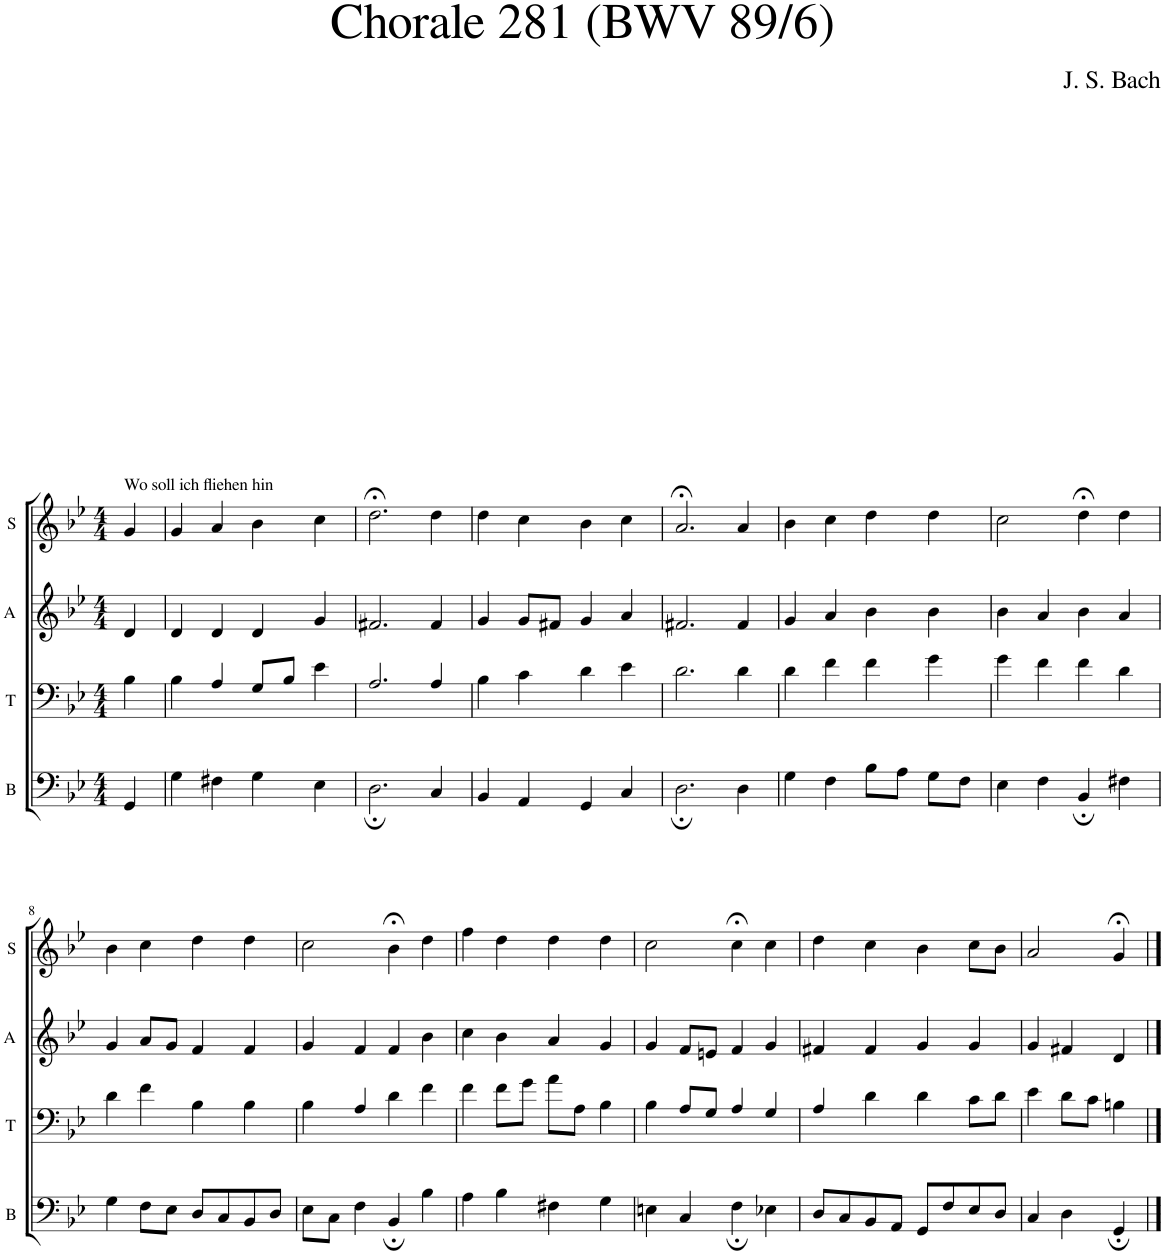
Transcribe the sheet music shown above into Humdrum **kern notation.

**kern	**kern	**kern	**kern
*part4	*part3	*part2	*part1
*staff4	*staff3	*staff2	*staff1
*I"B	*I"T	*I"A	*I"S
*I'B	*I'T	*I'A	*I'S
*clefF4	*clefF4	*clefG2	*clefG2
*k[b-e-]	*k[b-e-]	*k[b-e-]	*k[b-e-]
*M4/4	*M4/4	*M4/4	*M4/4
=1	=1	=1	=1
!	!	!	!LO:TX:a:t=Wo soll ich fliehen hin
4GG/	4B-\	4d/	4g/
=2	=2	=2	=2
4G\	4B-\	4d/	4g/
4F#X\	4A/	4d/	4a/
4G\	8G/L	4d/	4b-\
.	8B-/J	.	.
4E-\	4e-\	4g/	4cc\
=3	=3	=3	=3
2.D;\	2.A/	2.f#X/	2.dd;<\
4C/	4A/	4f#/	4dd\
=4	=4	=4	=4
4BB-/	4B-\	4g/	4dd\
4AA/	4c\	8g/L	4cc\
.	.	8f#X/J	.
4GG/	4d\	4g/	4b-\
4C/	4e-\	4a/	4cc\
=5	=5	=5	=5
2.D;\	2.d\	2.f#X/	2.a;</
4D\	4d\	4f#/	4a/
=6	=6	=6	=6
4G\	4d\	4g/	4b-\
4F\	4f\	4a/	4cc\
8B-\L	4f\	4b-\	4dd\
8A\J	.	.	.
8G\L	4g\	4b-\	4dd\
8F\J	.	.	.
=7	=7	=7	=7
4E-\	4g\	4b-\	2cc\
4F\	4f\	4a/	.
4BB-;/	4f\	4b-\	4dd;<\
4F#X\	4d\	4a/	4dd\
!!LO:LB:g=z
=8	=8	=8	=8
4G\	4d\	4g/	4b-\
8F\L	4f\	8a/L	4cc\
8E-\J	.	8g/J	.
8D/L	4B-\	4f/	4dd\
8C/	.	.	.
8BB-/	4B-\	4f/	4dd\
8D/J	.	.	.
=9	=9	=9	=9
8E-\L	4B-\	4g/	2cc\
8C\J	.	.	.
4F\	4A/	4f/	.
4BB-;/	4d\	4f/	4b-;<\
4B-\	4f\	4b-\	4dd\
=10	=10	=10	=10
4A\	4f\	4cc\	4ff\
4B-\	8f\L	4b-\	4dd\
.	8g\J	.	.
4F#X\	8a\L	4a/	4dd\
.	8A\J	.	.
4G\	4B-\	4g/	4dd\
=11	=11	=11	=11
4En\	4B-\	4g/	2cc\
4C/	8A/L	8f/L	.
.	8G/J	8en/J	.
4F;\	4A/	4f/	4cc;<\
4E-X\	4G/	4g/	4cc\
=12	=12	=12	=12
8D/L	4A/	4f#X/	4dd\
8C/	.	.	.
8BB-/	4d\	4f#/	4cc\
8AA/J	.	.	.
8GG/L	4d\	4g/	4b-\
8F/	.	.	.
8E-/	8c\L	4g/	8cc\L
8D/J	8d\J	.	8b-\J
=13	=13	=13	=13
4C/	4e-\	4g/	2a/
4D\	8d\L	4f#X/	.
.	8c\J	.	.
4GG;/	4Bn\	4d/	4g;</
==	==	==	==
*-	*-	*-	*-
